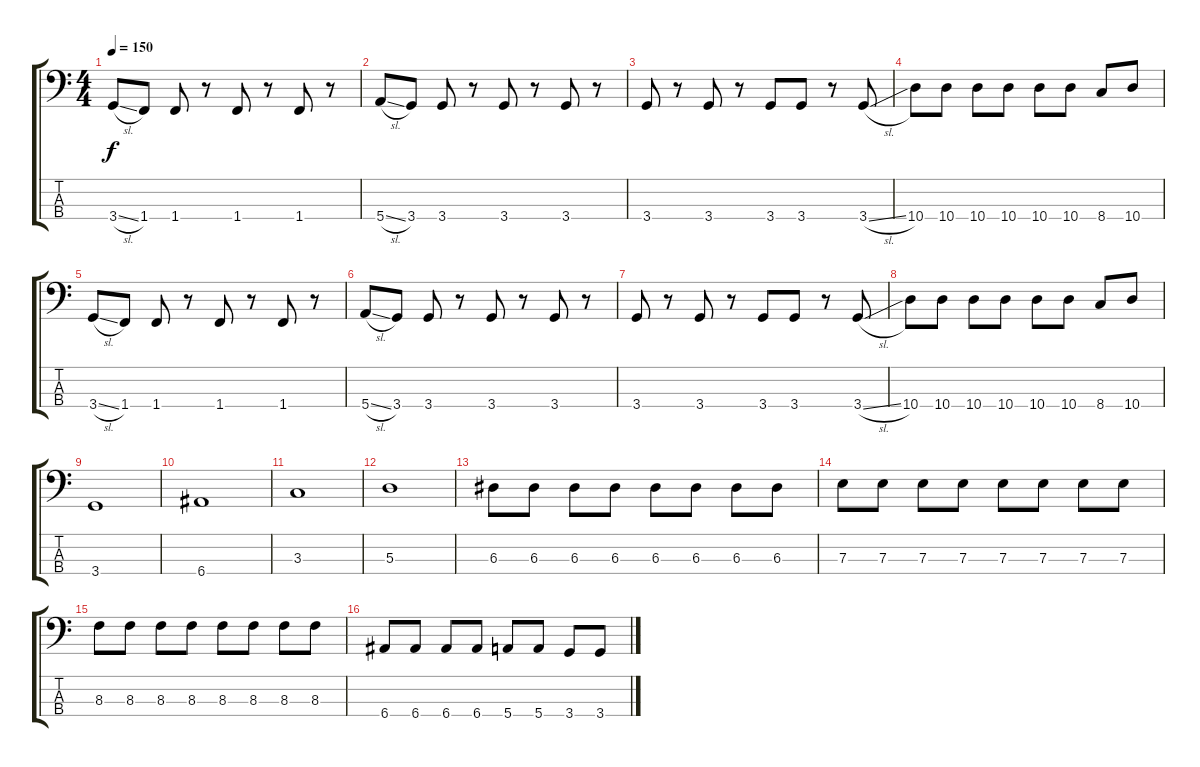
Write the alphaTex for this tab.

\track "" {instrument electricbasspick}
\staff {score tabs}
\tuning (G2 D2 A1 E1) {hide}
\ts (4 4)
\tempo 150
\clef f4
\ks c
3.4{sl}.8{dy f} 1.4.8 1.4.8 r.8 1.4.8 r.8 1.4.8 r.8 |
5.4{sl}.8 3.4.8 3.4.8 r.8 3.4.8 r.8 3.4.8 r.8 |
3.4.8 r.8 3.4.8 r.8 3.4.8 3.4.8 r.8 3.4{sl}.8 |
10.4.8 10.4.8 10.4.8 10.4.8 10.4.8 10.4.8 8.4.8 10.4.8 |
3.4{sl}.8 1.4.8 1.4.8 r.8 1.4.8 r.8 1.4.8 r.8 |
5.4{sl}.8 3.4.8 3.4.8 r.8 3.4.8 r.8 3.4.8 r.8 |
3.4.8 r.8 3.4.8 r.8 3.4.8 3.4.8 r.8 3.4{sl}.8 |
10.4.8 10.4.8 10.4.8 10.4.8 10.4.8 10.4.8 8.4.8 10.4.8 |
3.4.1 |
6.4.1 |
3.3.1 |
5.3.1 |
6.3.8 6.3.8 6.3.8 6.3.8 6.3.8 6.3.8 6.3.8 6.3.8 |
7.3.8 7.3.8 7.3.8 7.3.8 7.3.8 7.3.8 7.3.8 7.3.8 |
8.3.8 8.3.8 8.3.8 8.3.8 8.3.8 8.3.8 8.3.8 8.3.8 |
6.4.8 6.4.8 6.4.8 6.4.8 5.4.8 5.4.8 3.4.8 3.4.8
